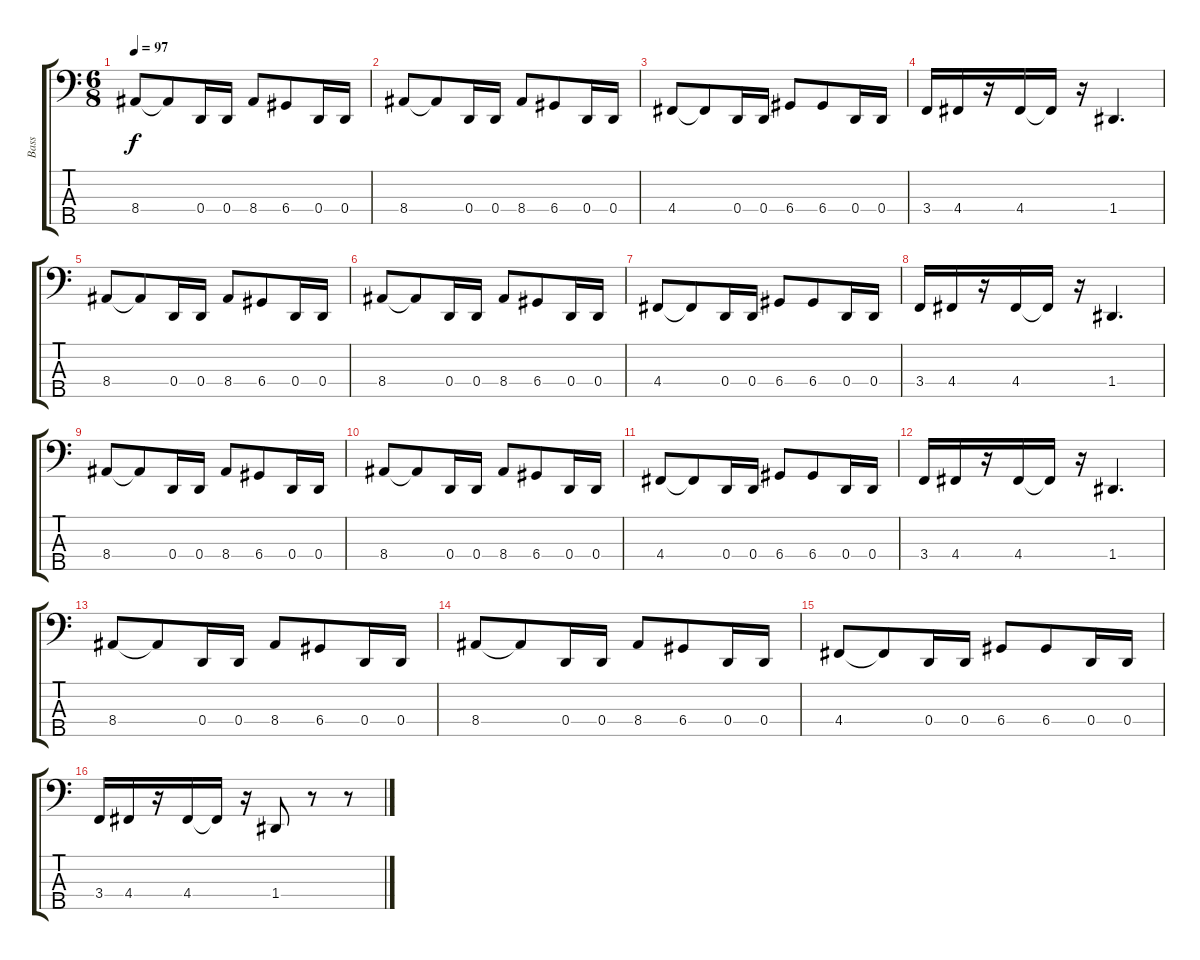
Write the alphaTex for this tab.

\track ("Bass" "Bass") {instrument electricbassfinger}
\staff {score tabs}
\tuning (F2 C2 G1 D1 A0) {hide}
\ts (6 8)
\tempo 97
\clef f4
\ks c
8.4.8{dy f} 8.4{t}.8 0.4.16 0.4.16 8.4.8 6.4.8 0.4.16 0.4.16 |
8.4.8 8.4{t}.8 0.4.16 0.4.16 8.4.8 6.4.8 0.4.16 0.4.16 |
4.4.8 4.4{t}.8 0.4.16 0.4.16 6.4.8 6.4.8 0.4.16 0.4.16 |
3.4.16 4.4.16 r.16 4.4.16 4.4{t}.16 r.16 1.4.4{d} |
8.4.8 8.4{t}.8 0.4.16 0.4.16 8.4.8 6.4.8 0.4.16 0.4.16 |
8.4.8 8.4{t}.8 0.4.16 0.4.16 8.4.8 6.4.8 0.4.16 0.4.16 |
4.4.8 4.4{t}.8 0.4.16 0.4.16 6.4.8 6.4.8 0.4.16 0.4.16 |
3.4.16 4.4.16 r.16 4.4.16 4.4{t}.16 r.16 1.4.4{d} |
8.4.8 8.4{t}.8 0.4.16 0.4.16 8.4.8 6.4.8 0.4.16 0.4.16 |
8.4.8 8.4{t}.8 0.4.16 0.4.16 8.4.8 6.4.8 0.4.16 0.4.16 |
4.4.8 4.4{t}.8 0.4.16 0.4.16 6.4.8 6.4.8 0.4.16 0.4.16 |
3.4.16 4.4.16 r.16 4.4.16 4.4{t}.16 r.16 1.4.4{d} |
8.4.8 8.4{t}.8 0.4.16 0.4.16 8.4.8 6.4.8 0.4.16 0.4.16 |
8.4.8 8.4{t}.8 0.4.16 0.4.16 8.4.8 6.4.8 0.4.16 0.4.16 |
4.4.8 4.4{t}.8 0.4.16 0.4.16 6.4.8 6.4.8 0.4.16 0.4.16 |
3.4.16 4.4.16 r.16 4.4.16 4.4{t}.16 r.16 1.4.8 r.8 r.8
